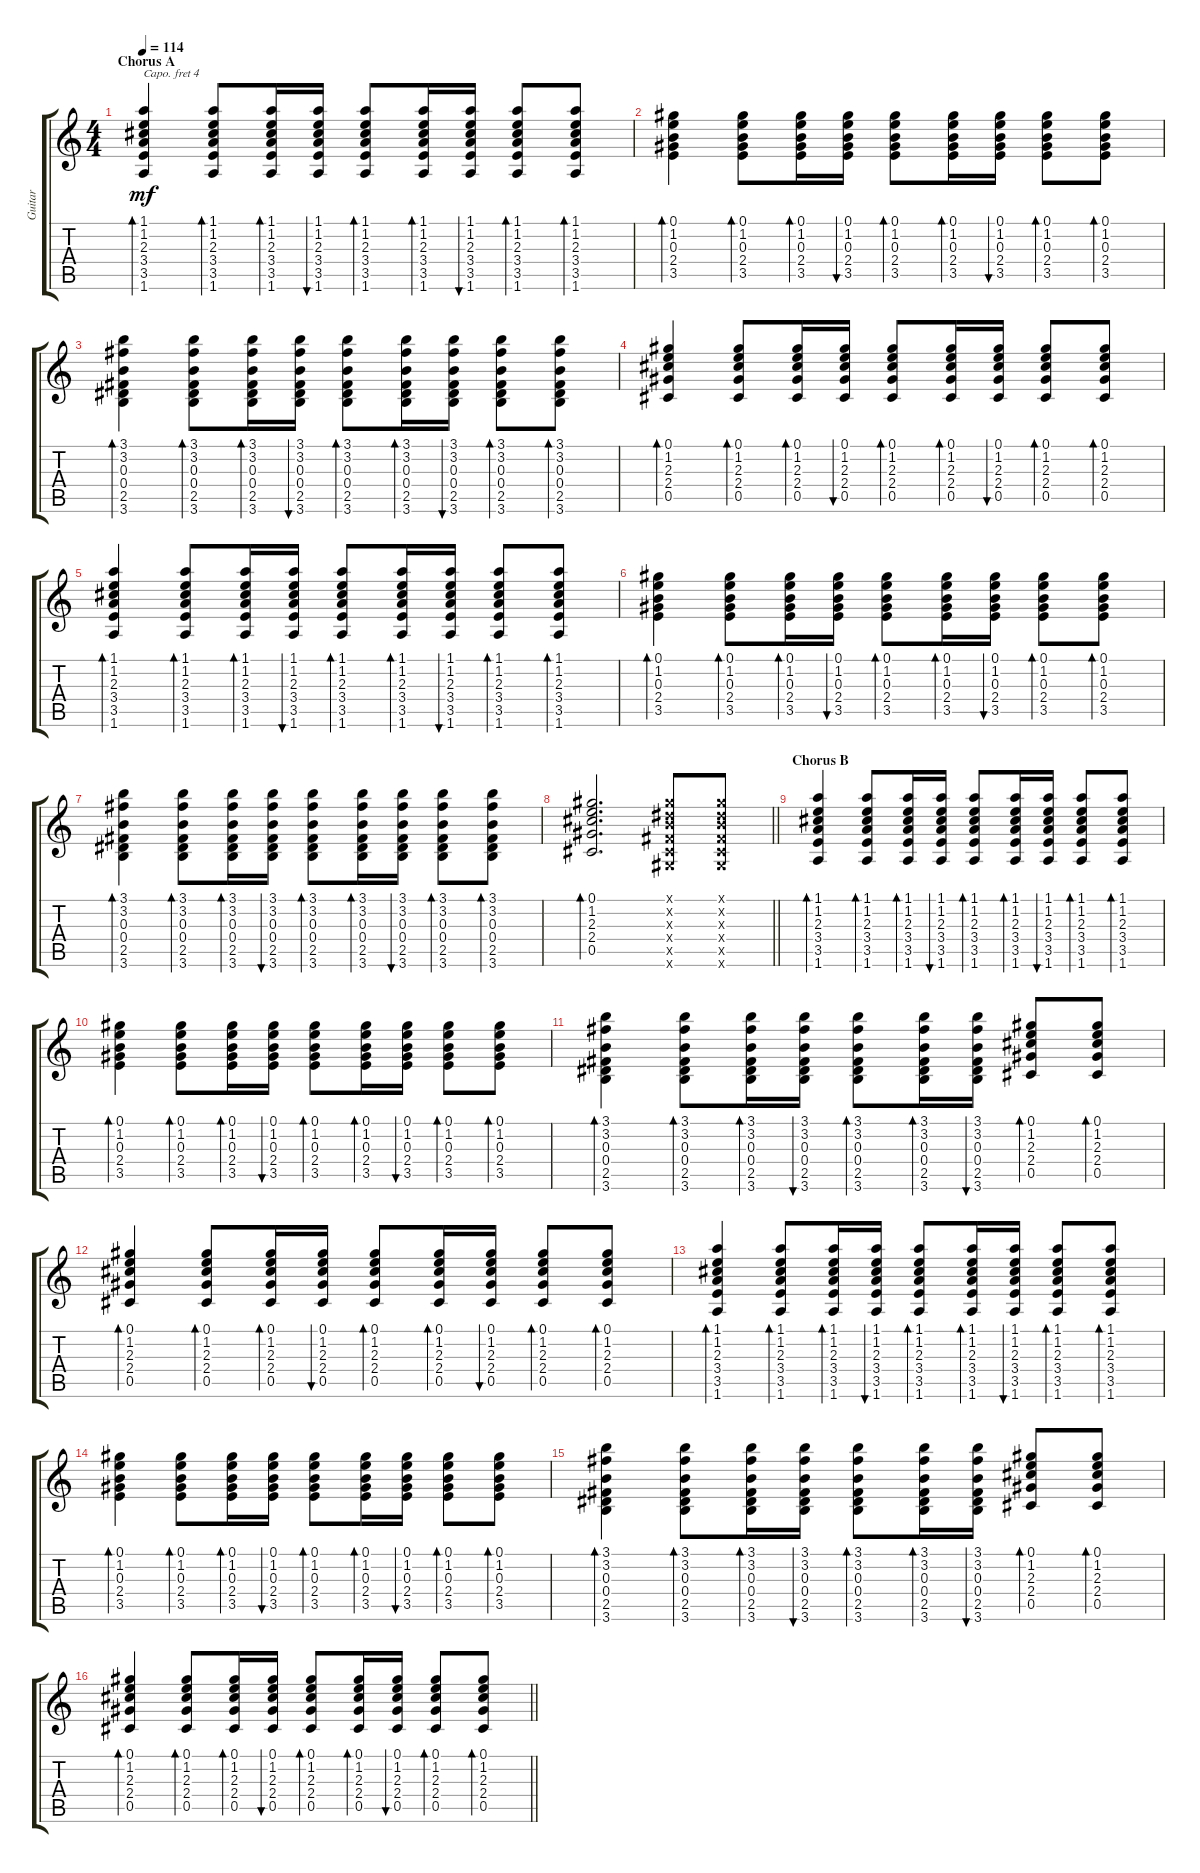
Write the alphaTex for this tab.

\track ("Guitar" "Guitar") {instrument acousticguitarsteel}
\staff {score tabs}
\capo 4
\tuning (E4 B3 G3 D3 A2 E2) {hide}
\ts (4 4)
\section ("" "Chorus A")
\tempo 114
\clef g2
\ks c
(1.1 1.2 2.3 3.4 3.5 1.6).4{bd 30 dy mf} (1.1 1.2 2.3 3.4 3.5 1.6).8{bd 30} (1.1 1.2 2.3 3.4 3.5 1.6).16{bd 30} (1.1 1.2 2.3 3.4 3.5 1.6).16{bu 30} (1.1 1.2 2.3 3.4 3.5 1.6).8{bd 30} (1.1 1.2 2.3 3.4 3.5 1.6).16{bd 30} (1.1 1.2 2.3 3.4 3.5 1.6).16{bu 30} (1.1 1.2 2.3 3.4 3.5 1.6).8{bd 30} (1.1 1.2 2.3 3.4 3.5 1.6).8{bd 30} |
(0.1 1.2 0.3 2.4 3.5).4{bd 30} (0.1 1.2 0.3 2.4 3.5).8{bd 30} (0.1 1.2 0.3 2.4 3.5).16{bd 30} (0.1 1.2 0.3 2.4 3.5).16{bu 30} (0.1 1.2 0.3 2.4 3.5).8{bd 30} (0.1 1.2 0.3 2.4 3.5).16{bd 30} (0.1 1.2 0.3 2.4 3.5).16{bu 30} (0.1 1.2 0.3 2.4 3.5).8{bd 30} (0.1 1.2 0.3 2.4 3.5).8{bd 30} |
(3.1 3.2 0.3 0.4 2.5 3.6).4{bd 30} (3.1 3.2 0.3 0.4 2.5 3.6).8{bd 30} (3.1 3.2 0.3 0.4 2.5 3.6).16{bd 30} (3.1 3.2 0.3 0.4 2.5 3.6).16{bu 30} (3.1 3.2 0.3 0.4 2.5 3.6).8{bd 30} (3.1 3.2 0.3 0.4 2.5 3.6).16{bd 30} (3.1 3.2 0.3 0.4 2.5 3.6).16{bu 30} (3.1 3.2 0.3 0.4 2.5 3.6).8{bd 30} (3.1 3.2 0.3 0.4 2.5 3.6).8{bd 30} |
(0.1 1.2 2.3 2.4 0.5).4{bd 30} (0.1 1.2 2.3 2.4 0.5).8{bd 30} (0.1 1.2 2.3 2.4 0.5).16{bd 30} (0.1 1.2 2.3 2.4 0.5).16{bu 30} (0.1 1.2 2.3 2.4 0.5).8{bd 30} (0.1 1.2 2.3 2.4 0.5).16{bd 30} (0.1 1.2 2.3 2.4 0.5).16{bu 30} (0.1 1.2 2.3 2.4 0.5).8{bd 30} (0.1 1.2 2.3 2.4 0.5).8{bd 30} |
(1.1 1.2 2.3 3.4 3.5 1.6).4{bd 30} (1.1 1.2 2.3 3.4 3.5 1.6).8{bd 30} (1.1 1.2 2.3 3.4 3.5 1.6).16{bd 30} (1.1 1.2 2.3 3.4 3.5 1.6).16{bu 30} (1.1 1.2 2.3 3.4 3.5 1.6).8{bd 30} (1.1 1.2 2.3 3.4 3.5 1.6).16{bd 30} (1.1 1.2 2.3 3.4 3.5 1.6).16{bu 30} (1.1 1.2 2.3 3.4 3.5 1.6).8{bd 30} (1.1 1.2 2.3 3.4 3.5 1.6).8{bd 30} |
(0.1 1.2 0.3 2.4 3.5).4{bd 30} (0.1 1.2 0.3 2.4 3.5).8{bd 30} (0.1 1.2 0.3 2.4 3.5).16{bd 30} (0.1 1.2 0.3 2.4 3.5).16{bu 30} (0.1 1.2 0.3 2.4 3.5).8{bd 30} (0.1 1.2 0.3 2.4 3.5).16{bd 30} (0.1 1.2 0.3 2.4 3.5).16{bu 30} (0.1 1.2 0.3 2.4 3.5).8{bd 30} (0.1 1.2 0.3 2.4 3.5).8{bd 30} |
(3.1 3.2 0.3 0.4 2.5 3.6).4{bd 30} (3.1 3.2 0.3 0.4 2.5 3.6).8{bd 30} (3.1 3.2 0.3 0.4 2.5 3.6).16{bd 30} (3.1 3.2 0.3 0.4 2.5 3.6).16{bu 30} (3.1 3.2 0.3 0.4 2.5 3.6).8{bd 30} (3.1 3.2 0.3 0.4 2.5 3.6).16{bd 30} (3.1 3.2 0.3 0.4 2.5 3.6).16{bu 30} (3.1 3.2 0.3 0.4 2.5 3.6).8{bd 30} (3.1 3.2 0.3 0.4 2.5 3.6).8{bd 30} |
\barLineRight lightlight
(0.1 1.2 2.3 2.4 0.5).2{d bd 30} (0.1{x} 0.2{x} 0.3{x} 0.4{x} 0.5{x} 0.6{x}).8 (0.1{x} 0.2{x} 0.3{x} 0.4{x} 0.5{x} 0.6{x}).8 |
\section ("" "Chorus B")
(1.1 1.2 2.3 3.4 3.5 1.6).4{bd 30} (1.1 1.2 2.3 3.4 3.5 1.6).8{bd 30} (1.1 1.2 2.3 3.4 3.5 1.6).16{bd 30} (1.1 1.2 2.3 3.4 3.5 1.6).16{bu 30} (1.1 1.2 2.3 3.4 3.5 1.6).8{bd 30} (1.1 1.2 2.3 3.4 3.5 1.6).16{bd 30} (1.1 1.2 2.3 3.4 3.5 1.6).16{bu 30} (1.1 1.2 2.3 3.4 3.5 1.6).8{bd 30} (1.1 1.2 2.3 3.4 3.5 1.6).8{bd 30} |
(0.1 1.2 0.3 2.4 3.5).4{bd 30} (0.1 1.2 0.3 2.4 3.5).8{bd 30} (0.1 1.2 0.3 2.4 3.5).16{bd 30} (0.1 1.2 0.3 2.4 3.5).16{bu 30} (0.1 1.2 0.3 2.4 3.5).8{bd 30} (0.1 1.2 0.3 2.4 3.5).16{bd 30} (0.1 1.2 0.3 2.4 3.5).16{bu 30} (0.1 1.2 0.3 2.4 3.5).8{bd 30} (0.1 1.2 0.3 2.4 3.5).8{bd 30} |
(3.1 3.2 0.3 0.4 2.5 3.6).4{bd 30} (3.1 3.2 0.3 0.4 2.5 3.6).8{bd 30} (3.1 3.2 0.3 0.4 2.5 3.6).16{bd 30} (3.1 3.2 0.3 0.4 2.5 3.6).16{bu 30} (3.1 3.2 0.3 0.4 2.5 3.6).8{bd 30} (3.1 3.2 0.3 0.4 2.5 3.6).16{bd 30} (3.1 3.2 0.3 0.4 2.5 3.6).16{bu 30} (0.1 1.2 2.3 2.4 0.5).8{bd 30} (0.1 1.2 2.3 2.4 0.5).8{bd 30} |
(0.1 1.2 2.3 2.4 0.5).4{bd 30} (0.1 1.2 2.3 2.4 0.5).8{bd 30} (0.1 1.2 2.3 2.4 0.5).16{bd 30} (0.1 1.2 2.3 2.4 0.5).16{bu 30} (0.1 1.2 2.3 2.4 0.5).8{bd 30} (0.1 1.2 2.3 2.4 0.5).16{bd 30} (0.1 1.2 2.3 2.4 0.5).16{bu 30} (0.1 1.2 2.3 2.4 0.5).8{bd 30} (0.1 1.2 2.3 2.4 0.5).8{bd 30} |
(1.1 1.2 2.3 3.4 3.5 1.6).4{bd 30} (1.1 1.2 2.3 3.4 3.5 1.6).8{bd 30} (1.1 1.2 2.3 3.4 3.5 1.6).16{bd 30} (1.1 1.2 2.3 3.4 3.5 1.6).16{bu 30} (1.1 1.2 2.3 3.4 3.5 1.6).8{bd 30} (1.1 1.2 2.3 3.4 3.5 1.6).16{bd 30} (1.1 1.2 2.3 3.4 3.5 1.6).16{bu 30} (1.1 1.2 2.3 3.4 3.5 1.6).8{bd 30} (1.1 1.2 2.3 3.4 3.5 1.6).8{bd 30} |
(0.1 1.2 0.3 2.4 3.5).4{bd 30} (0.1 1.2 0.3 2.4 3.5).8{bd 30} (0.1 1.2 0.3 2.4 3.5).16{bd 30} (0.1 1.2 0.3 2.4 3.5).16{bu 30} (0.1 1.2 0.3 2.4 3.5).8{bd 30} (0.1 1.2 0.3 2.4 3.5).16{bd 30} (0.1 1.2 0.3 2.4 3.5).16{bu 30} (0.1 1.2 0.3 2.4 3.5).8{bd 30} (0.1 1.2 0.3 2.4 3.5).8{bd 30} |
(3.1 3.2 0.3 0.4 2.5 3.6).4{bd 30} (3.1 3.2 0.3 0.4 2.5 3.6).8{bd 30} (3.1 3.2 0.3 0.4 2.5 3.6).16{bd 30} (3.1 3.2 0.3 0.4 2.5 3.6).16{bu 30} (3.1 3.2 0.3 0.4 2.5 3.6).8{bd 30} (3.1 3.2 0.3 0.4 2.5 3.6).16{bd 30} (3.1 3.2 0.3 0.4 2.5 3.6).16{bu 30} (0.1 1.2 2.3 2.4 0.5).8{bd 30} (0.1 1.2 2.3 2.4 0.5).8{bd 30} |
\barLineRight lightlight
(0.1 1.2 2.3 2.4 0.5).4{bd 30} (0.1 1.2 2.3 2.4 0.5).8{bd 30} (0.1 1.2 2.3 2.4 0.5).16{bd 30} (0.1 1.2 2.3 2.4 0.5).16{bu 30} (0.1 1.2 2.3 2.4 0.5).8{bd 30} (0.1 1.2 2.3 2.4 0.5).16{bd 30} (0.1 1.2 2.3 2.4 0.5).16{bu 30} (0.1 1.2 2.3 2.4 0.5).8{bd 30} (0.1 1.2 2.3 2.4 0.5).8{bd 30}
